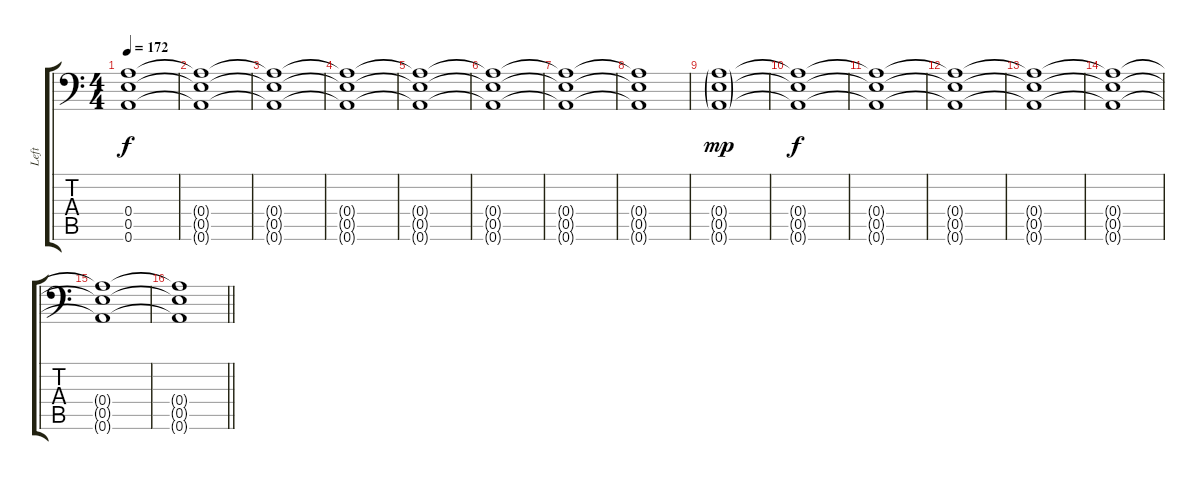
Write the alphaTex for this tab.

\track ("Left" "Left") {instrument distortionguitar}
\staff {score tabs}
\tuning (B3 Gb3 D3 A2 E2 A1) {hide}
\ts (4 4)
\tempo 172
\clef f4
\ks c
(0.4 0.5 0.6).1{dy f} |
(0.4{t} 0.5{t} 0.6{t}).1 |
(0.4{t} 0.5{t} 0.6{t}).1 |
(0.4{t} 0.5{t} 0.6{t}).1 |
(0.4{t} 0.5{t} 0.6{t}).1 |
(0.4{t} 0.5{t} 0.6{t}).1 |
(0.4{t} 0.5{t} 0.6{t}).1 |
(0.4{t} 0.5{t} 0.6{t}).1 |
(0.4{g} 0.5{g} 0.6{g}).1{dy mp} |
(0.4{t} 0.5{t} 0.6{t}).1{dy f} |
(0.4{t} 0.5{t} 0.6{t}).1 |
(0.4{t} 0.5{t} 0.6{t}).1 |
(0.4{t} 0.5{t} 0.6{t}).1 |
(0.4{t} 0.5{t} 0.6{t}).1 |
(0.4{t} 0.5{t} 0.6{t}).1 |
\barLineRight lightlight
(0.4{t} 0.5{t} 0.6{t}).1
